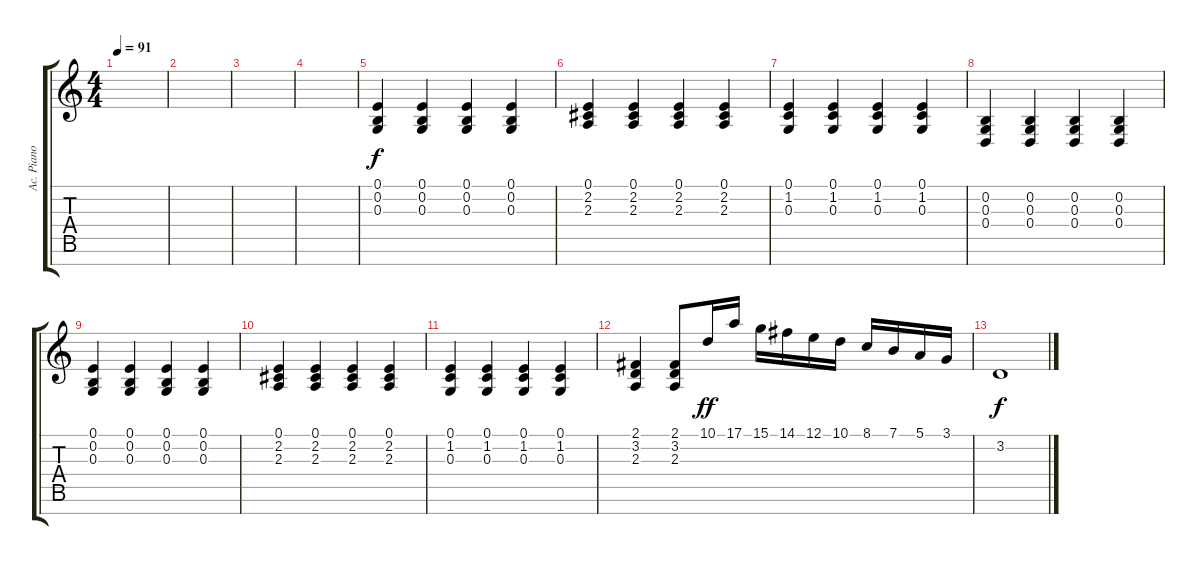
\track ("Ac. Piano" "Ac. Piano") {instrument acousticgrandpiano}
\staff {score tabs}
\tuning (E4 B3 G3 D3 A2 E2 B1) {hide}
\ts (4 4)
\tempo 91
\clef g2
\ks c
|
|
|
|
(0.1 0.2 0.3).4 (0.1 0.2 0.3).4 (0.1 0.2 0.3).4 (0.1 0.2 0.3).4 |
(0.1 2.2 2.3).4 (0.1 2.2 2.3).4 (0.1 2.2 2.3).4 (0.1 2.2 2.3).4 |
(0.1 1.2 0.3).4 (0.1 1.2 0.3).4 (0.1 1.2 0.3).4 (0.1 1.2 0.3).4 |
(0.2 0.3 0.4).4 (0.2 0.3 0.4).4 (0.2 0.3 0.4).4 (0.2 0.3 0.4).4 |
(0.1 0.2 0.3).4 (0.1 0.2 0.3).4 (0.1 0.2 0.3).4 (0.1 0.2 0.3).4 |
(0.1 2.2 2.3).4 (0.1 2.2 2.3).4 (0.1 2.2 2.3).4 (0.1 2.2 2.3).4 |
(0.1 1.2 0.3).4 (0.1 1.2 0.3).4 (0.1 1.2 0.3).4 (0.1 1.2 0.3).4 |
(2.1 3.2 2.3).4 (2.1 3.2 2.3).8 10.1.16{dy ff} 17.1.16 15.1.16 14.1.16 12.1.16 10.1.16 8.1.16 7.1.16 5.1.16 3.1.16 |
3.2.1{dy f}
